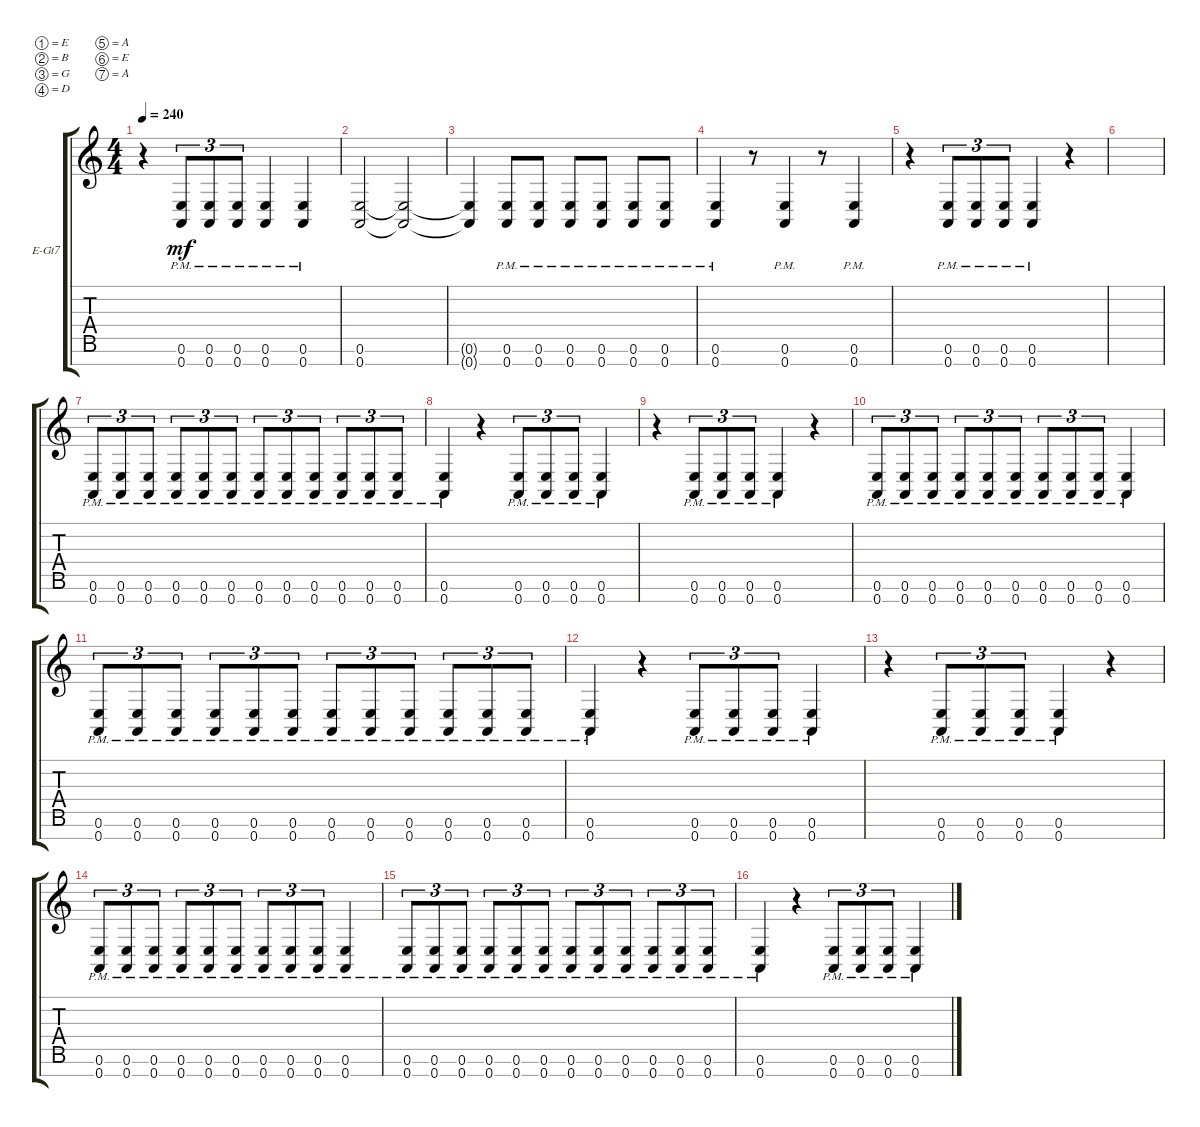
\defaultSystemsLayout 4
\bracketExtendMode groupsimilarinstruments
\firstSystemTrackNameOrientation horizontal
\otherSystemsTrackNameOrientation horizontal
\track ("Electric Guitar" "E-Gt7") {instrument distortionguitar}
\staff {score tabs}
\tuning (E4 B3 G3 D3 A2 E2 A1)
\ts (4 4)
\tempo 240
\clef g2
\ks c
r.4{dy mf} (0.6{pm} 0.7{pm}).8{tu (3 2)} (0.6{pm} 0.7{pm}).8{tu (3 2)} (0.6{pm} 0.7{pm}).8{tu (3 2)} (0.6{pm} 0.7{pm}).4 (0.6{pm} 0.7{pm}).4 |
(0.7 0.6).2 (0.7{t} 0.6{t}).2 |
(0.7{t} 0.6{t}).4 (0.6{pm} 0.7{pm}).8 (0.6{pm} 0.7{pm}).8 (0.6{pm} 0.7{pm}).8 (0.6{pm} 0.7{pm}).8 (0.6{pm} 0.7{pm}).8 (0.6{pm} 0.7{pm}).8 |
(0.6{pm} 0.7{pm}).4 r.8 (0.6{pm} 0.7{pm}).4 r.8 (0.6{pm} 0.7{pm}).4 |
r.4 (0.6{pm} 0.7{pm}).8{tu (3 2)} (0.6{pm} 0.7{pm}).8{tu (3 2)} (0.6{pm} 0.7{pm}).8{tu (3 2)} (0.6{pm} 0.7{pm}).4 r.4 |
|
(0.7{pm} 0.6{pm}).8{tu (3 2)} (0.7{pm} 0.6{pm}).8{tu (3 2)} (0.7{pm} 0.6{pm}).8{tu (3 2)} (0.7{pm} 0.6{pm}).8{tu (3 2)} (0.7{pm} 0.6{pm}).8{tu (3 2)} (0.7{pm} 0.6{pm}).8{tu (3 2)} (0.7{pm} 0.6{pm}).8{tu (3 2)} (0.7{pm} 0.6{pm}).8{tu (3 2)} (0.7{pm} 0.6{pm}).8{tu (3 2)} (0.7{pm} 0.6{pm}).8{tu (3 2)} (0.7{pm} 0.6{pm}).8{tu (3 2)} (0.7{pm} 0.6{pm}).8{tu (3 2)} |
(0.7{pm} 0.6{pm}).4 r.4 (0.7{pm} 0.6{pm}).8{tu (3 2)} (0.7{pm} 0.6{pm}).8{tu (3 2)} (0.7{pm} 0.6{pm}).8{tu (3 2)} (0.7{pm} 0.6{pm}).4 |
r.4 (0.7{pm} 0.6{pm}).8{tu (3 2)} (0.7{pm} 0.6{pm}).8{tu (3 2)} (0.7{pm} 0.6{pm}).8{tu (3 2)} (0.7{pm} 0.6{pm}).4 r.4 |
(0.7{pm} 0.6{pm}).8{tu (3 2)} (0.7{pm} 0.6{pm}).8{tu (3 2)} (0.7{pm} 0.6{pm}).8{tu (3 2)} (0.7{pm} 0.6{pm}).8{tu (3 2)} (0.7{pm} 0.6{pm}).8{tu (3 2)} (0.7{pm} 0.6{pm}).8{tu (3 2)} (0.7{pm} 0.6{pm}).8{tu (3 2)} (0.7{pm} 0.6{pm}).8{tu (3 2)} (0.7{pm} 0.6{pm}).8{tu (3 2)} (0.7{pm} 0.6{pm}).4 |
(0.7{pm} 0.6{pm}).8{tu (3 2)} (0.7{pm} 0.6{pm}).8{tu (3 2)} (0.7{pm} 0.6{pm}).8{tu (3 2)} (0.7{pm} 0.6{pm}).8{tu (3 2)} (0.7{pm} 0.6{pm}).8{tu (3 2)} (0.7{pm} 0.6{pm}).8{tu (3 2)} (0.7{pm} 0.6{pm}).8{tu (3 2)} (0.7{pm} 0.6{pm}).8{tu (3 2)} (0.7{pm} 0.6{pm}).8{tu (3 2)} (0.7{pm} 0.6{pm}).8{tu (3 2)} (0.7{pm} 0.6{pm}).8{tu (3 2)} (0.7{pm} 0.6{pm}).8{tu (3 2)} |
(0.7{pm} 0.6{pm}).4 r.4 (0.7{pm} 0.6{pm}).8{tu (3 2)} (0.7{pm} 0.6{pm}).8{tu (3 2)} (0.7{pm} 0.6{pm}).8{tu (3 2)} (0.7{pm} 0.6{pm}).4 |
r.4 (0.7{pm} 0.6{pm}).8{tu (3 2)} (0.7{pm} 0.6{pm}).8{tu (3 2)} (0.7{pm} 0.6{pm}).8{tu (3 2)} (0.7{pm} 0.6{pm}).4 r.4 |
(0.7{pm} 0.6{pm}).8{tu (3 2)} (0.7{pm} 0.6{pm}).8{tu (3 2)} (0.7{pm} 0.6{pm}).8{tu (3 2)} (0.7{pm} 0.6{pm}).8{tu (3 2)} (0.7{pm} 0.6{pm}).8{tu (3 2)} (0.7{pm} 0.6{pm}).8{tu (3 2)} (0.7{pm} 0.6{pm}).8{tu (3 2)} (0.7{pm} 0.6{pm}).8{tu (3 2)} (0.7{pm} 0.6{pm}).8{tu (3 2)} (0.7{pm} 0.6{pm}).4 |
(0.7{pm} 0.6{pm}).8{tu (3 2)} (0.7{pm} 0.6{pm}).8{tu (3 2)} (0.7{pm} 0.6{pm}).8{tu (3 2)} (0.7{pm} 0.6{pm}).8{tu (3 2)} (0.7{pm} 0.6{pm}).8{tu (3 2)} (0.7{pm} 0.6{pm}).8{tu (3 2)} (0.7{pm} 0.6{pm}).8{tu (3 2)} (0.7{pm} 0.6{pm}).8{tu (3 2)} (0.7{pm} 0.6{pm}).8{tu (3 2)} (0.7{pm} 0.6{pm}).8{tu (3 2)} (0.7{pm} 0.6{pm}).8{tu (3 2)} (0.7{pm} 0.6{pm}).8{tu (3 2)} |
(0.7{pm} 0.6{pm}).4 r.4 (0.7{pm} 0.6{pm}).8{tu (3 2)} (0.7{pm} 0.6{pm}).8{tu (3 2)} (0.7{pm} 0.6{pm}).8{tu (3 2)} (0.7{pm} 0.6{pm}).4
